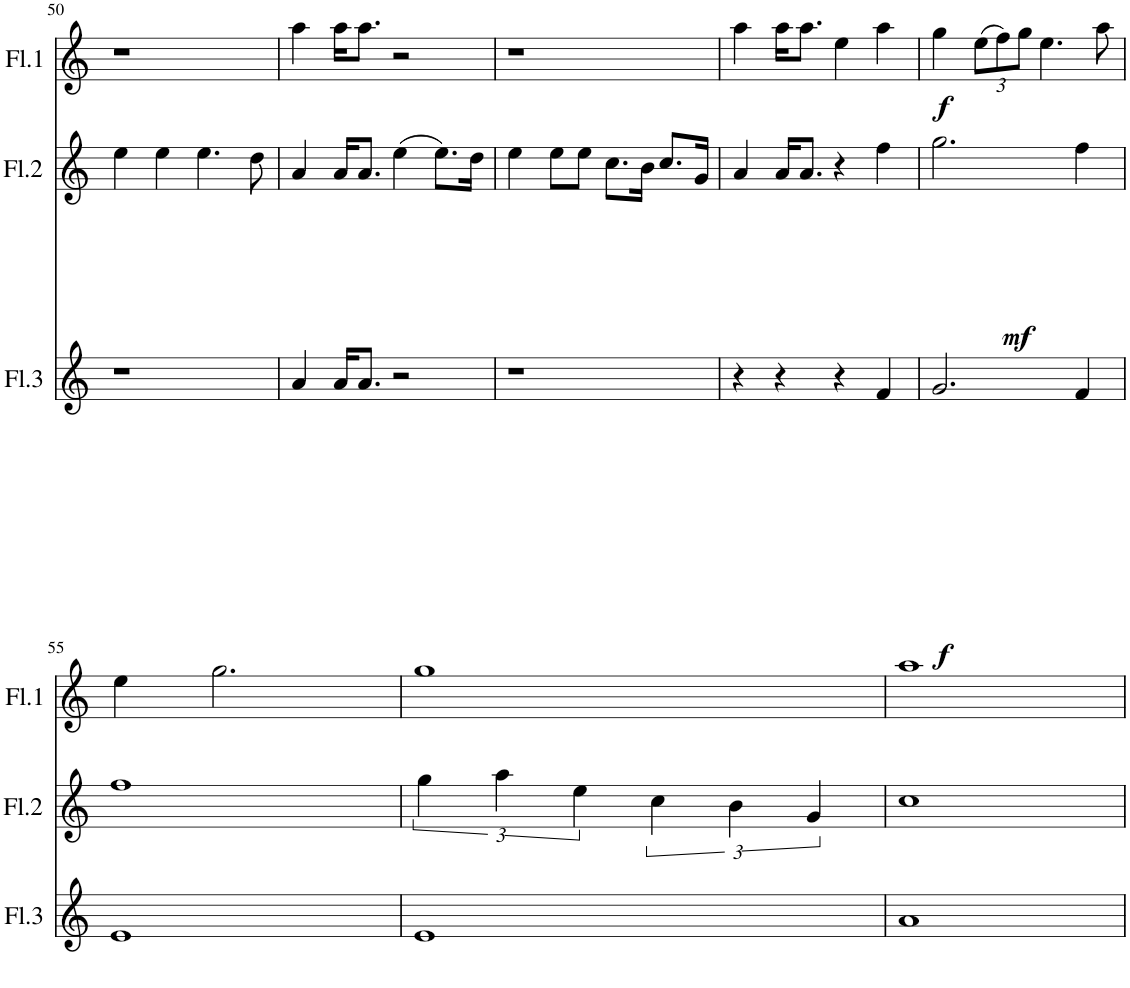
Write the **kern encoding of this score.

**kern	**dynam	**kern	**dynam	**kern	**dynam
*part3	*part3	*part2	*part2	*part1	*part1
*staff3	*staff3	*staff2	*staff2	*staff1	*staff1
*I"Flauta 3	*	*I"Flauta 2	*	*I"Flauta 1	*
*I'Fl.3	*	*I'Fl.2	*	*I'Fl.1	*
!!LO:PB:g=z
*clefG2	*	*clefG2	*	*clefG2	*
*k[]	*	*k[]	*	*k[]	*
*M4/4	*	*M4/4	*	*M4/4	*
=50	=50	=50	=50	=50	=50
1r	.	4ee\	.	1r	.
.	.	4ee\	.	.	.
.	.	4.ee\	.	.	.
.	.	8dd\	.	.	.
=51	=51	=51	=51	=51	=51
4a/	.	4a/	.	4aa\	.
16a/KL	.	16a/KL	.	16aa\KL	.
8.a/J	.	8.a/J	.	8.aa\J	.
2r	.	(4ee\	.	2r	.
.	.	8.ee\L)	.	.	.
.	.	16dd\Jk	.	.	.
=52	=52	=52	=52	=52	=52
1r	.	4ee\	.	1r	.
.	.	8ee\L	.	.	.
.	.	8ee\J	.	.	.
.	.	8.cc\L	.	.	.
.	.	16b\Jk	.	.	.
.	.	8.cc/L	.	.	.
.	.	16g/Jk	.	.	.
=53	=53	=53	=53	=53	=53
4r	.	4a/	.	4aa\	.
4r	.	16a/KL	.	16aa\KL	.
.	.	8.a/J	.	8.aa\J	.
!	!LO:DY:b	!	!	!	!LO:DY:b
4r	f	4r	.	4ee\	f
!	!	!	!LO:DY:b	!	!
4f/	.	4ff\	mf	4aa\	.
=54	=54	=54	=54	=54	=54
2.g/	.	2.gg\	.	4gg\	.
*	*	*	*	*Xbrackettup	*
.	.	.	.	(12ee\L	.
.	.	.	.	12ff\)	.
.	.	.	.	12gg\J	.
.	.	.	.	4.ee\	.
4f/	.	4ff\	.	.	.
.	.	.	.	8aa\	.
!!LO:LB:g=z
=55	=55	=55	=55	=55	=55
1e	.	1ff	.	4ee\	.
.	.	.	.	2.gg\	.
=56	=56	=56	=56	=56	=56
1e	.	6gg\	.	1gg	.
.	.	6aa\	.	.	.
.	.	6ee\	.	.	.
.	.	6cc\	.	.	.
.	.	6b\	.	.	.
.	.	6g/	.	.	.
=57	=57	=57	=57	=57	=57
1a	.	1cc	.	1aa	.
=	=	=	=	=	=
*-	*-	*-	*-	*-	*-
